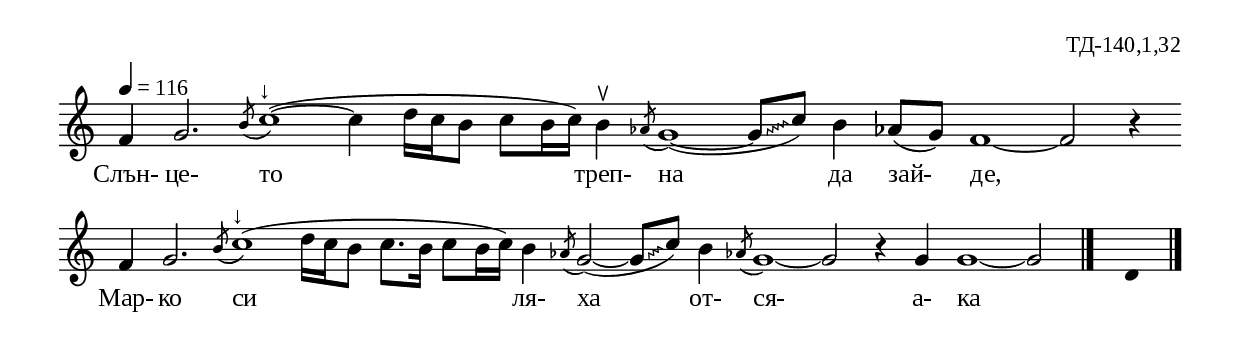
%{
td_140_1_32
%}

\include "td-preamble.ly"

\score {
\relative c' {
\tempo 4 = 116
\cadenzaOn
\override Glissando #'style = #'zigzag
f4 g2. \acciaccatura b8 c1^"↓"(~ c4 d16[ c b8] c[ b16 c]) b4^\ltoe 
\acciaccatura aes8 g1(~ g8[\glissando c]) b4 aes!8[( g]) 
\bar ""
f1~ f2 r4 \bar ""
f g2. \acciaccatura b8 c1^"↓"( d16[ c b8] c8.[ b16] c8[ b16 c]) b4
\acciaccatura aes!8 g2(~ g8[\glissando  c]) 
b4 \acciaccatura aes!8 g1~ g2 r4 g g1~ g2
 \bar "|." 
s4 \fixB d
 \bar "|."  
}
\addlyrics { Слън- це- то треп- на да зай- де, Мар- ко си ля- ха от- ся- а- ка  }
%
\layout {
   \context { 
	    \Staff \remove "Time_signature_engraver" } 
  indent = #0
  line-width = 190\mm
  ragged-right=##f
}
%
\midi { 
	\context {
		\Score tempoWholesPerMinute = #(ly:make-moment 116 4)
		}
	}
}
%
\header{
  opus = "ТД-140,1,32"
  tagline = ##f
}


